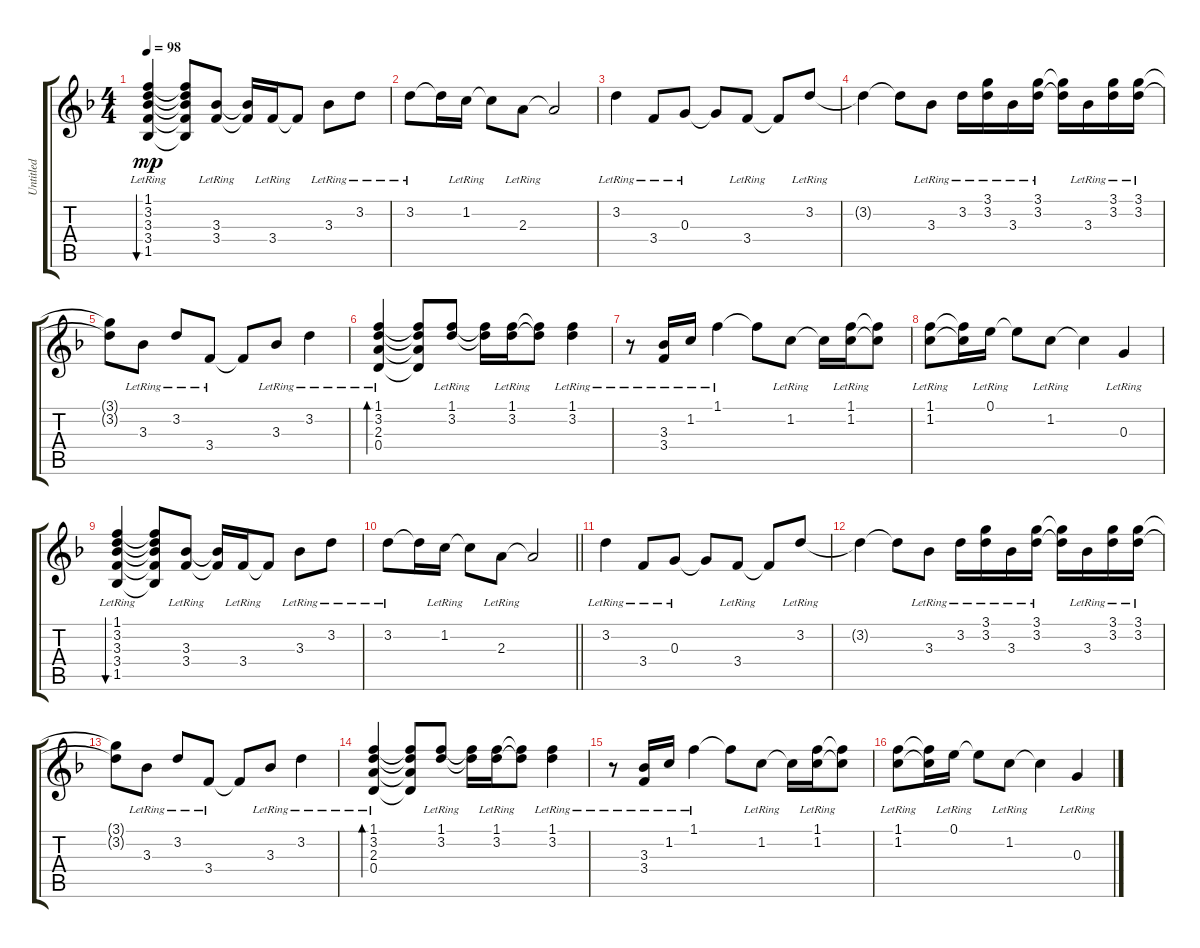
\track ("Untitled" "Untitled") {instrument electricguitarclean}
\staff {score tabs}
\tuning (E4 B3 G3 D3 A2 E2) {hide}
\ts (4 4)
\tempo 98
\clef g2
\ks f
(1.1{lr} 3.2{lr} 3.3{lr} 3.4{lr} 1.5{lr}).4{bu 30 dy mp instrument electricguitarclean} (1.1{t} 3.2{t} 3.3{t} 3.4{t} 1.5{t}).8 (3.3{lr} 3.4{lr}).8 (3.3{t} 3.4{t}).16 3.4{lr}.16 3.4{t}.8 3.3{lr}.8 3.2{lr}.8 |
3.2{lr}.8 3.2{t}.16 1.2{lr}.16 1.2{t}.8 2.3{lr}.8 2.3{t}.2 |
3.2{lr}.4 3.4{lr}.8 0.3{lr}.8 0.3{t}.8 3.4{lr}.8 3.4{t}.8 3.2{lr}.8 |
3.2{t}.4 3.2{t}.8 3.3{lr}.8 3.2{lr}.16 (3.1{lr} 3.2{lr}).16 3.3{lr}.16 (3.1{lr} 3.2{lr}).16 (3.1{t} 3.2{t}).16 3.3{lr}.16 (3.1{lr} 3.2{lr}).16 (3.1{lr} 3.2{lr}).16 |
(3.1{t} 3.2{t}).8 3.3{lr}.8 3.2{lr}.8 3.4{lr}.8 3.4{t}.8 3.3{lr}.8 3.2{lr}.4 |
(1.1{lr} 3.2{lr} 2.3{lr} 0.4{lr}).4{bd 30} (1.1{t} 3.2{t} 2.3{t} 0.4{t}).8 (1.1{lr} 3.2{lr}).8 (1.1{t} 3.2{t}).16 (1.1{lr} 3.2{lr}).16 (1.1{t} 3.2{t}).8 (1.1{lr} 3.2{lr}).4 |
r.8 (3.3{lr} 3.4{lr}).16 1.2{lr}.16 1.1{lr}.4 1.1{t}.8 1.2{lr}.8 1.2{t}.16 (1.1{lr} 1.2{lr}).16 (1.1{t} 1.2{t}).8 |
(1.1{lr} 1.2{lr}).8 (1.1{t} 1.2{t}).16 0.1{lr}.16 0.1{t}.8 1.2{lr}.8 1.2{t}.4 0.3{lr}.4 |
(1.1{lr} 3.2{lr} 3.3{lr} 3.4{lr} 1.5{lr}).4{bu 30} (1.1{t} 3.2{t} 3.3{t} 3.4{t} 1.5{t}).8 (3.3{lr} 3.4{lr}).8 (3.3{t} 3.4{t}).16 3.4{lr}.16 3.4{t}.8 3.3{lr}.8 3.2{lr}.8 |
\barLineRight lightlight
3.2{lr}.8 3.2{t}.16 1.2{lr}.16 1.2{t}.8 2.3{lr}.8 2.3{t}.2 |
3.2{lr}.4 3.4{lr}.8 0.3{lr}.8 0.3{t}.8 3.4{lr}.8 3.4{t}.8 3.2{lr}.8 |
3.2{t}.4 3.2{t}.8 3.3{lr}.8 3.2{lr}.16 (3.1{lr} 3.2{lr}).16 3.3{lr}.16 (3.1{lr} 3.2{lr}).16 (3.1{t} 3.2{t}).16 3.3{lr}.16 (3.1{lr} 3.2{lr}).16 (3.1{lr} 3.2{lr}).16 |
(3.1{t} 3.2{t}).8 3.3{lr}.8 3.2{lr}.8 3.4{lr}.8 3.4{t}.8 3.3{lr}.8 3.2{lr}.4 |
(1.1{lr} 3.2{lr} 2.3{lr} 0.4{lr}).4{bd 30} (1.1{t} 3.2{t} 2.3{t} 0.4{t}).8 (1.1{lr} 3.2{lr}).8 (1.1{t} 3.2{t}).16 (1.1{lr} 3.2{lr}).16 (1.1{t} 3.2{t}).8 (1.1{lr} 3.2{lr}).4 |
r.8 (3.3{lr} 3.4{lr}).16 1.2{lr}.16 1.1{lr}.4 1.1{t}.8 1.2{lr}.8 1.2{t}.16 (1.1{lr} 1.2{lr}).16 (1.1{t} 1.2{t}).8 |
(1.1{lr} 1.2{lr}).8 (1.1{t} 1.2{t}).16 0.1{lr}.16 0.1{t}.8 1.2{lr}.8 1.2{t}.4 0.3{lr}.4
